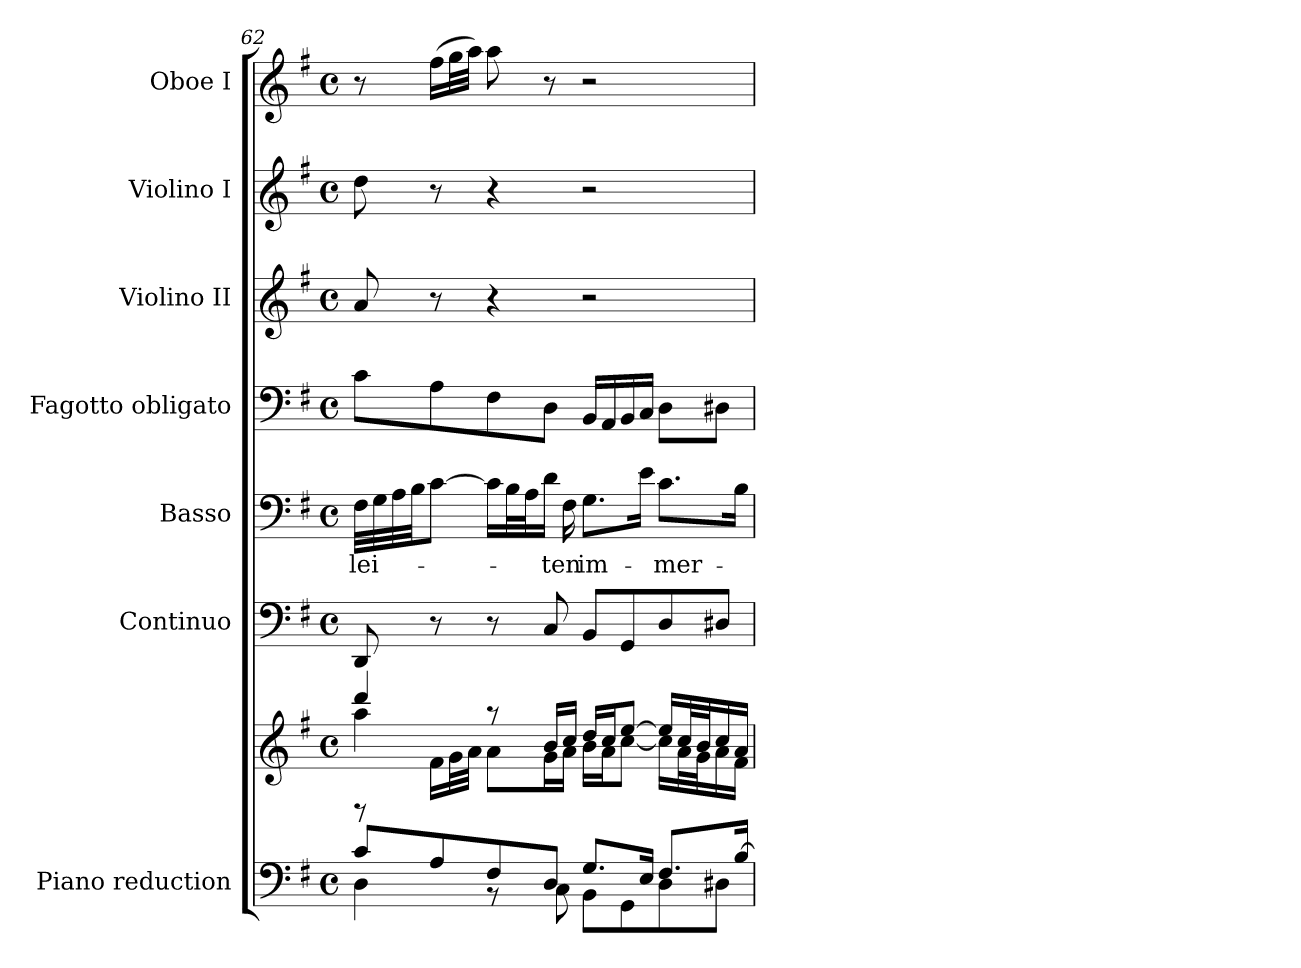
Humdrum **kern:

**kern	**kern	**kern	**kern	**text	**kern	**kern	**kern	**kern
*part7	*part7	*part6	*part5	*part5	*part4	*part3	*part2	*part1
*staff8	*staff7	*staff6	*staff5	*staff5	*staff4	*staff3	*staff2	*staff1
*I"Piano reduction	*	*I"Continuo	*I"Basso	*	*I"Fagotto obligato	*I"Violino II	*I"Violino I	*I"Oboe I
*I'Pno	*	*	*	*	*	*I'Vln	*I'Vln	*I'Ob
!!LO:LB:g=z
*clefF4	*clefG2	*clefF4	*clefF4	*	*clefF4	*clefG2	*clefG2	*clefG2
*k[f#]	*k[f#]	*k[f#]	*k[f#]	*	*k[f#]	*k[f#]	*k[f#]	*k[f#]
*M4/4	*M4/4	*M4/4	*M4/4	*	*M4/4	*M4/4	*M4/4	*M4/4
*met(c)	*met(c)	*met(c)	*met(c)	*	*met(c)	*met(c)	*met(c)	*met(c)
=62	=62	=62	=62	=62	=62	=62	=62	=62
*^	*^	*	*	*	*	*	*	*
*	*	*	*^	*	*	*	*	*	*	*
!	!	!	!	!	!	!	!LO:LY:b	!	!	!	!
8c/L	4D\	4ddd/	4aa\	8rD	8DD/	32F#\LLL	lei-	8c\L	8a/	8dd\	8r
.	.	.	.	.	.	32G\	.	.	.	.	.
.	.	.	.	.	.	32A\	.	.	.	.	.
.	.	.	.	.	.	32B\JJ	.	.	.	.	.
8A/	.	.	.	16f#\LL	8r	[8c\J	.	8A\	8r	8r	(>16ff#\LL
.	.	.	.	32g\L	.	.	.	.	.	.	32gg\L
.	.	.	.	32a\JJJ	.	.	.	.	.	.	32aa\JJJ)
8F#/	8r	8r	8a\L	4ryy	8r	16c\LL]	.	8F#\	4r	4r	8aa\
.	.	.	.	.	.	32B\L	.	.	.	.	.
.	.	.	.	.	.	32A\J	.	.	.	.	.
8D/J	8C\	16b/LL	16g\L	.	8C/	16d\JJ	.	8D\J	.	.	8r
!	!	!	!	!	!	!	!LO:LY:b	!	!	!	!
.	.	16cc/JJ	16a\JJ	.	.	16F#\	-ten	.	.	.	.
!	!	!	!	!	!	!	!LO:LY:b	!	!	!	!
8.G/L	8BB\L	16dd/LL	16b\LL	2ryy	8BB/L	8.G\L	im-	16BB/LL	2r	2r	2r
.	.	16cc/J	16a\J	.	.	.	.	16AA/	.	.	.
.	8GG\	[8ee/J	[8cc\J	.	8GG/	.	.	16BB/	.	.	.
16E/Jk	.	.	.	.	.	16e\Jk	.	16C/JJ	.	.	.
!	!	!	!	!	!	!	!LO:LY:b	!	!	!	!
8.F#/L	8D\	16ee/LL]	16cc\LL]	.	8D/	8.c\L	-mer-	8D\L	.	.	.
.	.	32cc/L	32a\L	.	.	.	.	.	.	.	.
.	.	32b/J	32g\J	.	.	.	.	.	.	.	.
.	8D#X\J	16cc/	16a\	.	8D#X/J	.	.	8D#X\J	.	.	.
[16B/Jk	.	16a/JJ	16f#\JJ	.	.	16B\Jk	.	.	.	.	.
*v	*v	*	*	*	*	*	*	*	*	*	*
*	*v	*v	*v	*	*	*	*	*	*	*
=	=	=	=	=	=	=	=	=
*-	*-	*-	*-	*-	*-	*-	*-	*-
